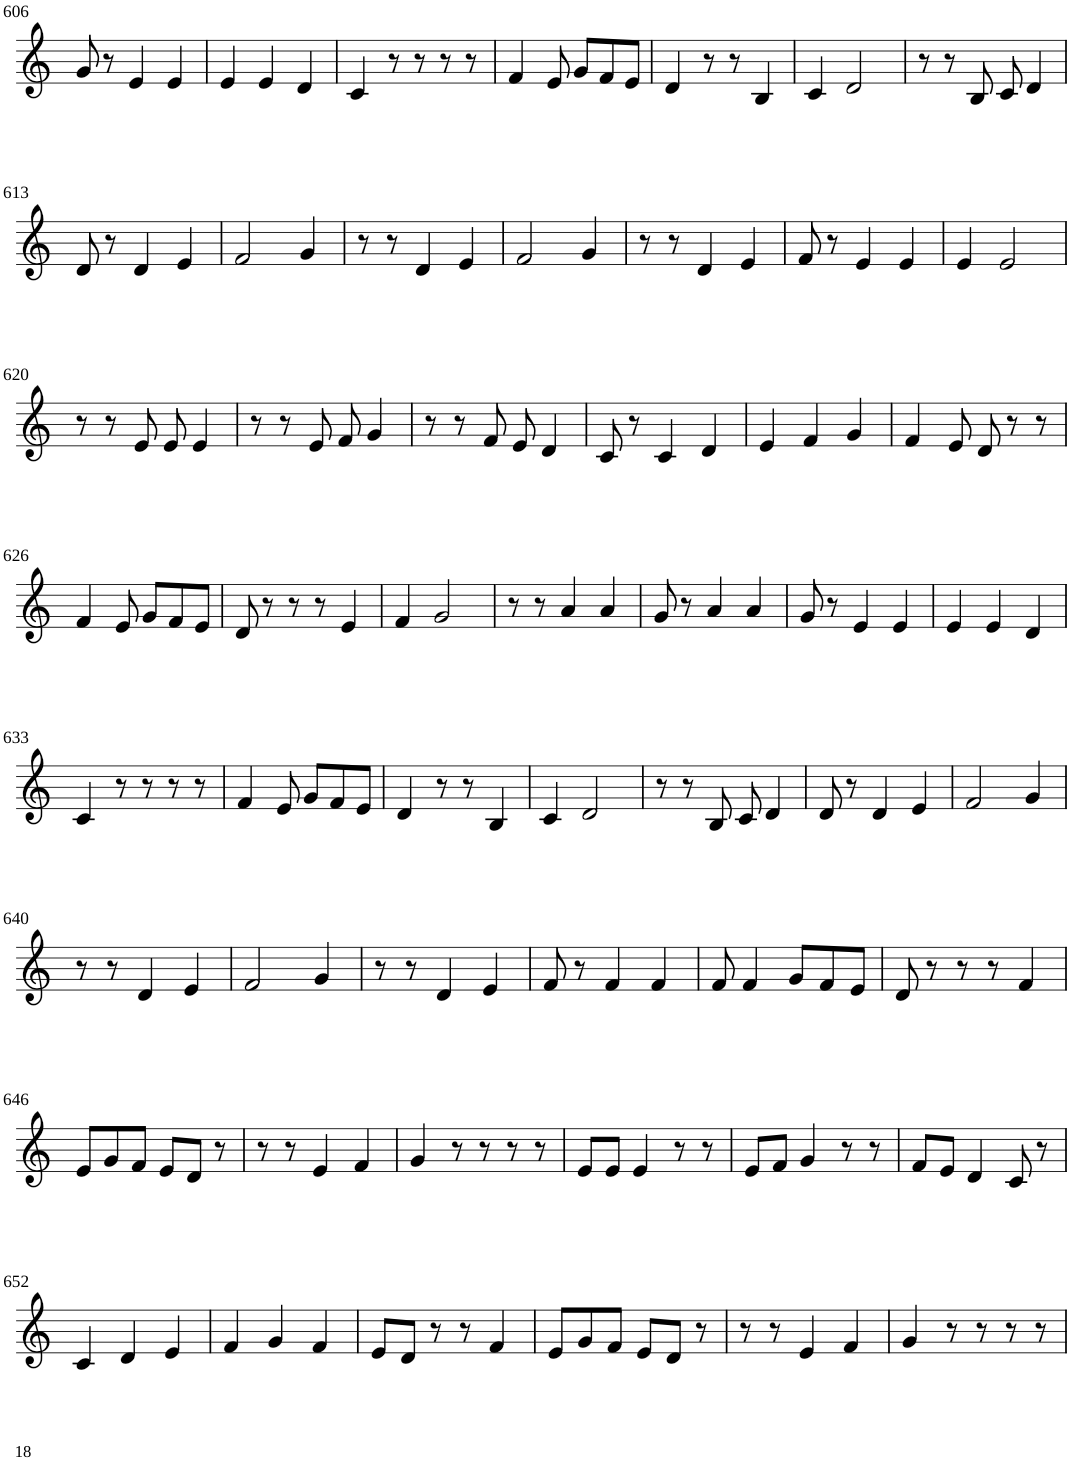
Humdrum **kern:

**kern
*part1
*staff1
*I"Violin
!!LO:PB:g=z
*clefG2
*k[]
*M6/8
=606
8g/
8r
4e/
4e/
=607
4e/
4e/
4d/
=608
4c/
8r
8r
8r
8r
=609
4f/
8e/
8g/L
8f/
8e/J
=610
4d/
8r
8r
4B/
=611
4c/
2d/
=612
8r
8r
8B/
8c/
4d/
!!LO:LB:g=z
=613
8d/
8r
4d/
4e/
=614
2f/
4g/
=615
8r
8r
4d/
4e/
=616
2f/
4g/
=617
8r
8r
4d/
4e/
=618
8f/
8r
4e/
4e/
=619
4e/
2e/
!!LO:LB:g=z
=620
8r
8r
8e/
8e/
4e/
=621
8r
8r
8e/
8f/
4g/
=622
8r
8r
8f/
8e/
4d/
=623
8c/
8r
4c/
4d/
=624
4e/
4f/
4g/
=625
4f/
8e/
8d/
8r
8r
!!LO:LB:g=z
=626
4f/
8e/
8g/L
8f/
8e/J
=627
8d/
8r
8r
8r
4e/
=628
4f/
2g/
=629
8r
8r
4a/
4a/
=630
8g/
8r
4a/
4a/
=631
8g/
8r
4e/
4e/
=632
4e/
4e/
4d/
!!LO:LB:g=z
=633
4c/
8r
8r
8r
8r
=634
4f/
8e/
8g/L
8f/
8e/J
=635
4d/
8r
8r
4B/
=636
4c/
2d/
=637
8r
8r
8B/
8c/
4d/
=638
8d/
8r
4d/
4e/
=639
2f/
4g/
!!LO:LB:g=z
=640
8r
8r
4d/
4e/
=641
2f/
4g/
=642
8r
8r
4d/
4e/
=643
8f/
8r
4f/
4f/
=644
8f/
4f/
8g/L
8f/
8e/J
=645
8d/
8r
8r
8r
4f/
!!LO:LB:g=z
=646
8e/L
8g/
8f/J
8e/L
8d/J
8r
=647
8r
8r
4e/
4f/
=648
4g/
8r
8r
8r
8r
=649
8e/L
8e/J
4e/
8r
8r
=650
8e/L
8f/J
4g/
8r
8r
=651
8f/L
8e/J
4d/
8c/
8r
!!LO:LB:g=z
=652
4c/
4d/
4e/
=653
4f/
4g/
4f/
=654
8e/L
8d/J
8r
8r
4f/
=655
8e/L
8g/
8f/J
8e/L
8d/J
8r
=656
8r
8r
4e/
4f/
=657
4g/
8r
8r
8r
8r
=
*-
